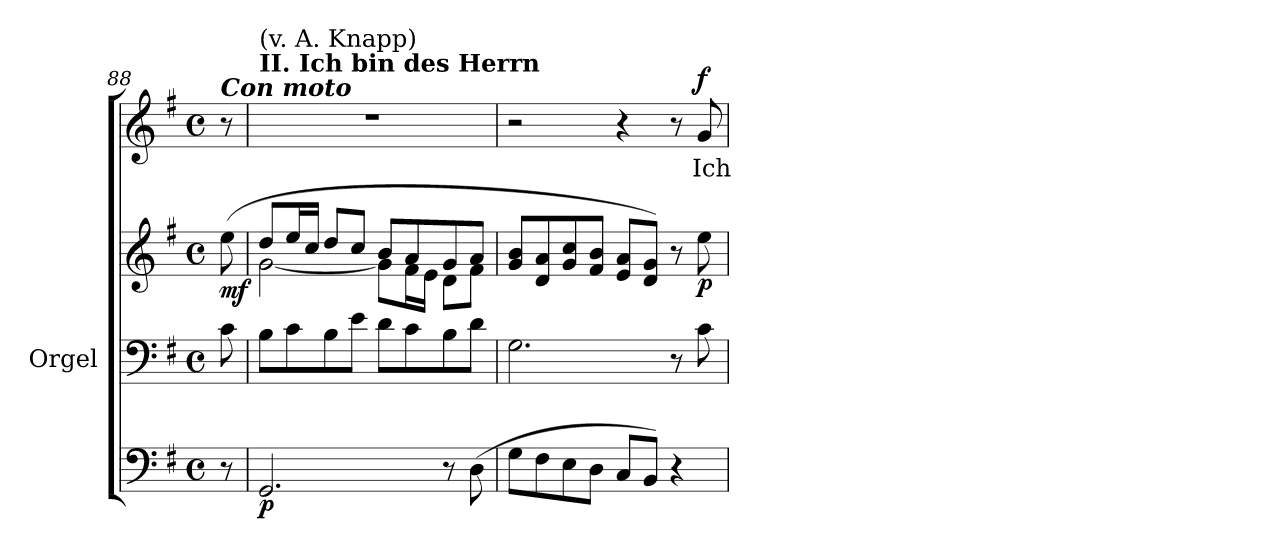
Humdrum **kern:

**kern	**dynam	**kern	**kern	**dynam	**kern	**text	**dynam
*part3	*part3	*part2	*part2	*part2	*part1	*part1	*part1
*staff4	*staff4	*staff3	*staff2	*staff2/3	*staff1	*staff1	*staff1
*	*	*I"Orgel	*	*	*	*	*
*	*	*I'Org.	*	*	*	*	*
!!LO:PB:g=z
*clefF4	*	*clefF4	*clefG2	*	*clefG2	*	*
*k[f#]	*	*k[f#]	*k[f#]	*	*k[f#]	*	*
*G:	*	*G:	*G:	*	*G:	*	*
*M4/4	*	*M4/4	*M4/4	*	*M4/4	*	*
*met(c)	*	*met(c)	*met(c)	*	*met(c)	*	*
=88	=88	=88	=88	=88	=88	=88	=88
!	!	!	!	!	!LO:TX:a:Bi:t=Con moto	!	!
!	!	!	!	!LO:DY:b	!	!	!
8r	.	8c\	(>8ee\	mf	8r	.	.
=89	=89	=89	=89	=89	=89	=89	=89
*	*	*	*^	*	*	*	*
!	!	!	!	!	!	!LO:TX:a:B:t=II. Ich bin des Herrn	!	!
!	!	!	!	!	!	!LO:TX:a:t=(v. A. Knapp)	!	!
!	!LO:DY:b	!	!	!	!	!	!	!
2.GG/	p	8B\L	8dd/L	[<2g\	.	1r	.	.
.	.	8c\	16ee/L	.	.	.	.	.
.	.	.	16cc/JJ	.	.	.	.	.
.	.	8B\	8dd/L	.	.	.	.	.
.	.	8e\J	8cc/J	.	.	.	.	.
.	.	8d\L	8b/L	8g\L]	.	.	.	.
.	.	8c\	8a/	16f#\L	.	.	.	.
.	.	.	.	16e\JJ	.	.	.	.
8r	.	8B\	8g/	8d\L	.	.	.	.
(>8D\	.	8d\J	8a/J	8f#\J	.	.	.	.
*	*	*	*v	*v	*	*	*	*
=90	=90	=90	=90	=90	=90	=90	=90
8G\L	.	2.G\	8g/ 8b/L	.	2r	.	.
8F#\	.	.	8d/ 8a/	.	.	.	.
8E\	.	.	8g/ 8cc/	.	.	.	.
8D\J	.	.	8f#/ 8b/J	.	.	.	.
8C/L	.	.	8e/ 8a/L	.	4r	.	.
8BB/J)	.	.	8d/ 8g/J)	.	.	.	.
4r	.	8r	8r	.	8r	.	.
!	!	!	!	!LO:DY:b	!	!LO:LY:b	!LO:DY:a
.	.	8c\	8ee\	p	8g/	Ich	f
=	=	=	=	=	=	=	=
*-	*-	*-	*-	*-	*-	*-	*-
